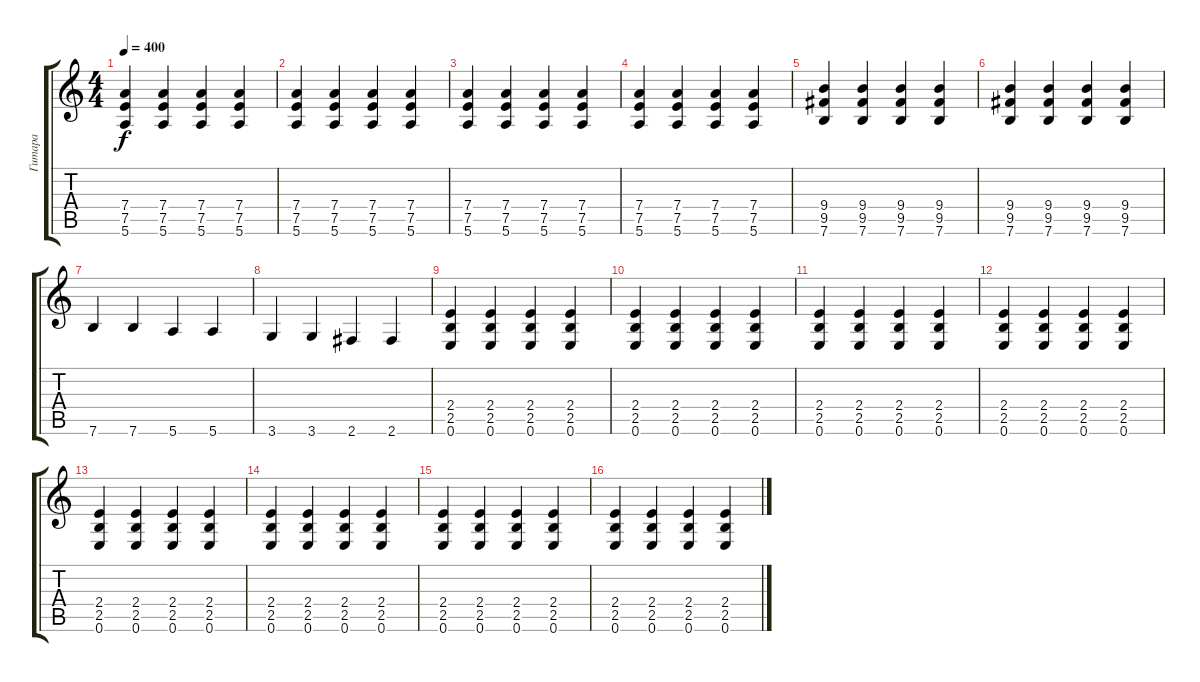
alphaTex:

\track ("Гитара" "Гитара") {instrument distortionguitar}
\staff {score tabs}
\tuning (E4 B3 G3 D3 A2 E2) {hide}
\ts (4 4)
\tempo 400
\clef g2
\ks c
(7.4 7.5 5.6).4{dy f} (7.4 7.5 5.6).4 (7.4 7.5 5.6).4 (7.4 7.5 5.6).4 |
(7.4 7.5 5.6).4 (7.4 7.5 5.6).4 (7.4 7.5 5.6).4 (7.4 7.5 5.6).4 |
(7.4 7.5 5.6).4 (7.4 7.5 5.6).4 (7.4 7.5 5.6).4 (7.4 7.5 5.6).4 |
(7.4 7.5 5.6).4 (7.4 7.5 5.6).4 (7.4 7.5 5.6).4 (7.4 7.5 5.6).4 |
(9.4 9.5 7.6).4 (9.4 9.5 7.6).4 (9.4 9.5 7.6).4 (9.4 9.5 7.6).4 |
(9.4 9.5 7.6).4 (9.4 9.5 7.6).4 (9.4 9.5 7.6).4 (9.4 9.5 7.6).4 |
7.6.4 7.6.4 5.6.4 5.6.4 |
3.6.4 3.6.4 2.6.4 2.6.4 |
(2.4 2.5 0.6).4 (2.4 2.5 0.6).4 (2.4 2.5 0.6).4 (2.4 2.5 0.6).4 |
(2.4 2.5 0.6).4 (2.4 2.5 0.6).4 (2.4 2.5 0.6).4 (2.4 2.5 0.6).4 |
(2.4 2.5 0.6).4 (2.4 2.5 0.6).4 (2.4 2.5 0.6).4 (2.4 2.5 0.6).4 |
(2.4 2.5 0.6).4 (2.4 2.5 0.6).4 (2.4 2.5 0.6).4 (2.4 2.5 0.6).4 |
(2.4 2.5 0.6).4 (2.4 2.5 0.6).4 (2.4 2.5 0.6).4 (2.4 2.5 0.6).4 |
(2.4 2.5 0.6).4 (2.4 2.5 0.6).4 (2.4 2.5 0.6).4 (2.4 2.5 0.6).4 |
(2.4 2.5 0.6).4 (2.4 2.5 0.6).4 (2.4 2.5 0.6).4 (2.4 2.5 0.6).4 |
(2.4 2.5 0.6).4 (2.4 2.5 0.6).4 (2.4 2.5 0.6).4 (2.4 2.5 0.6).4
